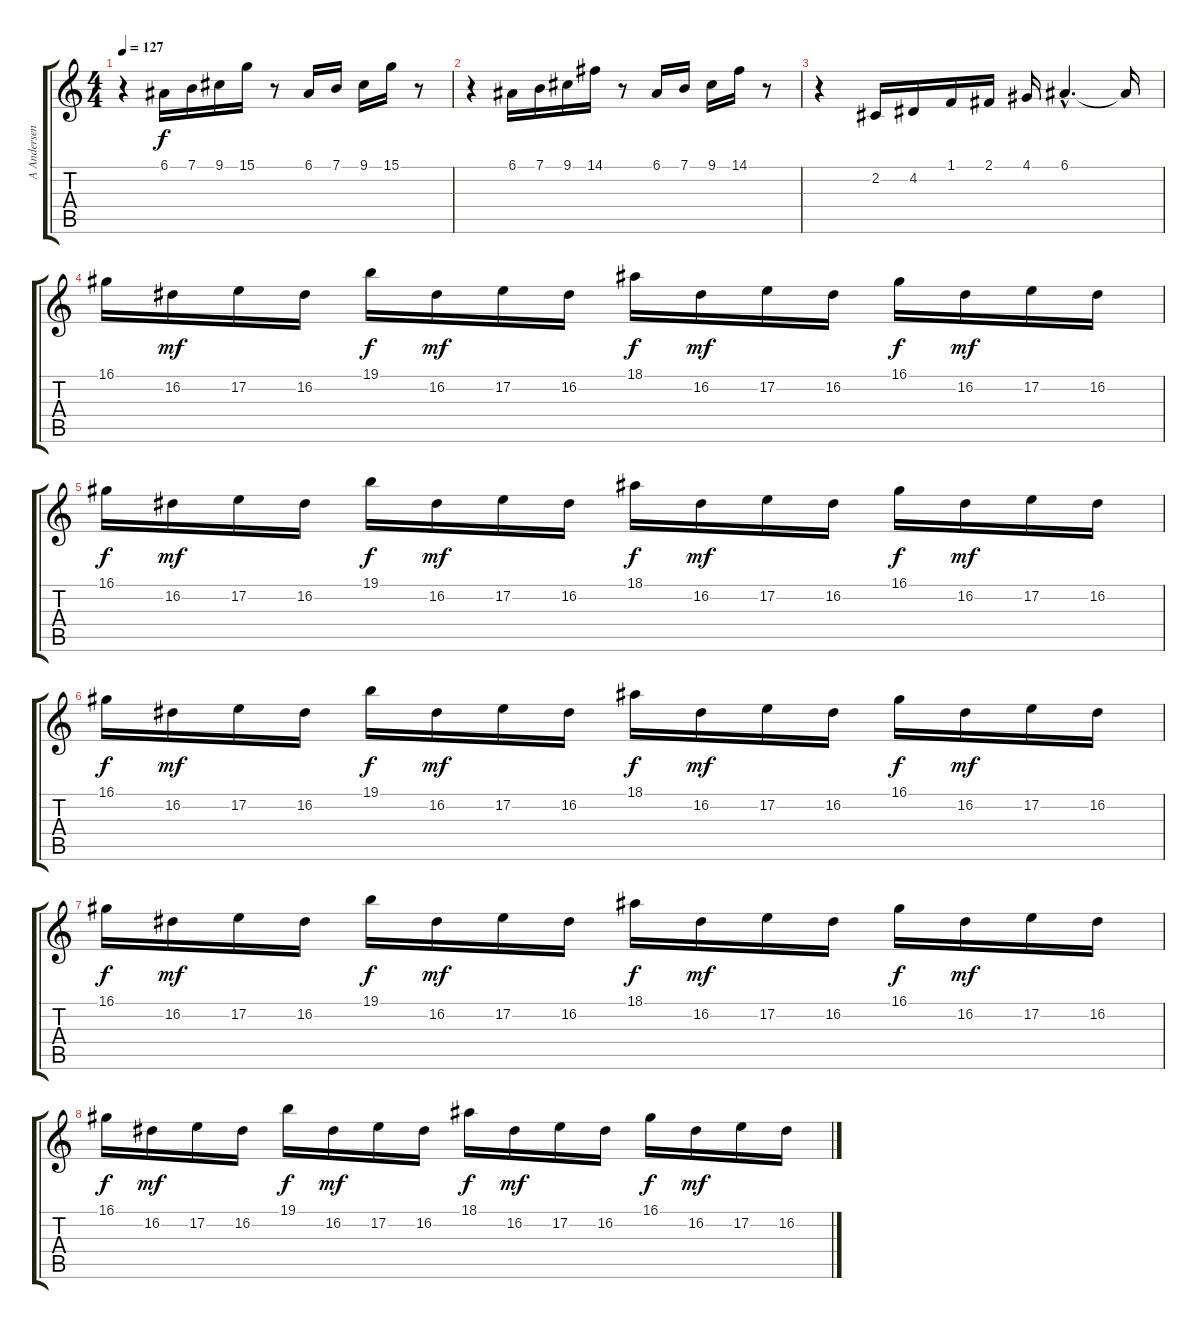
\track ("A Andersen" "A Andersen") {instrument churchorgan}
\staff {score tabs}
\tuning (E4 B3 G3 D3 A2 E2) {hide}
\ts (4 4)
\tempo 127
\clef g2
\ks c
r.4{dy f} 6.1.16 7.1.16 9.1.16 15.1.16 r.8 6.1.16 7.1.16 9.1.16 15.1.16 r.8 |
r.4 6.1.16 7.1.16 9.1.16 14.1.16 r.8 6.1.16 7.1.16 9.1.16 14.1.16 r.8 |
r.4 2.2.16 4.2.16 1.1.16 2.1.16 4.1.16 6.1{hac}.4{d} 6.1{t}.16 |
16.1.16 16.2.16{dy mf} 17.2.16 16.2.16 19.1.16{dy f} 16.2.16{dy mf} 17.2.16 16.2.16 18.1.16{dy f} 16.2.16{dy mf} 17.2.16 16.2.16 16.1.16{dy f} 16.2.16{dy mf} 17.2.16 16.2.16 |
16.1.16{dy f} 16.2.16{dy mf} 17.2.16 16.2.16 19.1.16{dy f} 16.2.16{dy mf} 17.2.16 16.2.16 18.1.16{dy f} 16.2.16{dy mf} 17.2.16 16.2.16 16.1.16{dy f} 16.2.16{dy mf} 17.2.16 16.2.16 |
16.1.16{dy f} 16.2.16{dy mf} 17.2.16 16.2.16 19.1.16{dy f} 16.2.16{dy mf} 17.2.16 16.2.16 18.1.16{dy f} 16.2.16{dy mf} 17.2.16 16.2.16 16.1.16{dy f} 16.2.16{dy mf} 17.2.16 16.2.16 |
16.1.16{dy f} 16.2.16{dy mf} 17.2.16 16.2.16 19.1.16{dy f} 16.2.16{dy mf} 17.2.16 16.2.16 18.1.16{dy f} 16.2.16{dy mf} 17.2.16 16.2.16 16.1.16{dy f} 16.2.16{dy mf} 17.2.16 16.2.16 |
16.1.16{dy f} 16.2.16{dy mf} 17.2.16 16.2.16 19.1.16{dy f} 16.2.16{dy mf} 17.2.16 16.2.16 18.1.16{dy f} 16.2.16{dy mf} 17.2.16 16.2.16 16.1.16{dy f} 16.2.16{dy mf} 17.2.16 16.2.16
